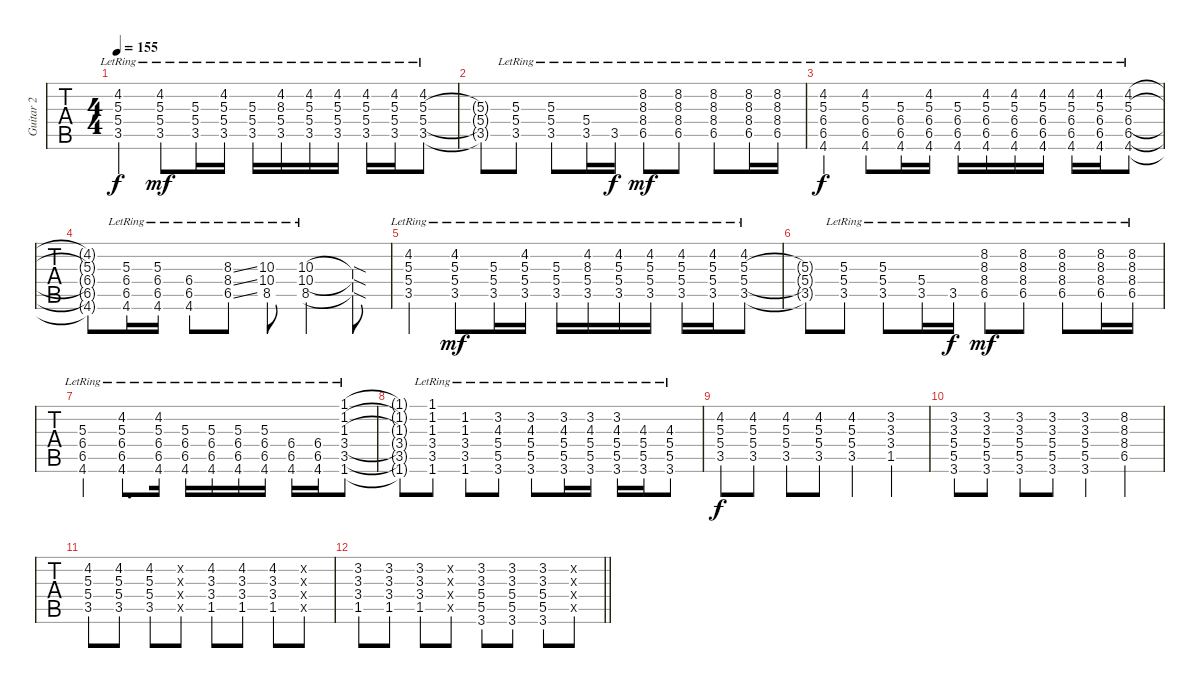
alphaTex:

\track ("Guitar 2" "Guitar 2") {instrument distortionguitar}
\staff {tabs}
\tuning (E4 B3 G3 D3 A2 E2) {hide}
\ts (4 4)
\tempo 155
\clef g2
\ks eb
(4.2{lr} 5.3{lr} 5.4{lr} 3.5{lr}).4{dy f} (4.2{lr} 5.3{lr} 5.4{lr} 3.5{lr}).8{dy mf} (5.3{lr} 5.4{lr} 3.5{lr}).16 (4.2{lr} 5.3{lr} 5.4{lr} 3.5{lr}).16 (5.3{lr} 5.4{lr} 3.5{lr}).16 (4.2{lr} 8.3{lr} 5.4{lr} 3.5{lr}).16 (4.2{lr} 5.3{lr} 5.4{lr} 3.5{lr}).16 (4.2{lr} 5.3{lr} 5.4{lr} 3.5{lr}).16 (4.2{lr} 5.3{lr} 5.4{lr} 3.5{lr}).16 (4.2{lr} 5.3{lr} 5.4{lr} 3.5{lr}).16 (4.2{lr} 5.3{lr} 5.4{lr} 3.5{lr}).8 |
(5.3{t} 5.4{t} 3.5{t}).8 (5.3{lr} 5.4{lr} 3.5{lr}).8 (5.3{lr} 5.4{lr} 3.5{lr}).8 (5.4{lr} 3.5{lr}).16 3.5{lr}.16{dy f} (8.2{lr} 8.3{lr} 8.4{lr} 6.5{lr}).8{dy mf} (8.2{lr} 8.3{lr} 8.4{lr} 6.5{lr}).8 (8.2{lr} 8.3{lr} 8.4{lr} 6.5{lr}).8 (8.2{lr} 8.3{lr} 8.4{lr} 6.5{lr}).16 (8.2{lr} 8.3{lr} 8.4{lr} 6.5{lr}).16 |
(4.2{lr} 5.3{lr} 6.4{lr} 6.5{lr} 4.6{lr}).4{dy f} (4.2{lr} 5.3{lr} 6.4{lr} 6.5{lr} 4.6{lr}).8 (5.3{lr} 6.4{lr} 6.5{lr} 4.6{lr}).16 (4.2{lr} 5.3{lr} 6.4{lr} 6.5{lr} 4.6{lr}).16 (5.3{lr} 6.4{lr} 6.5{lr} 4.6{lr}).16 (4.2{lr} 5.3{lr} 6.4{lr} 6.5{lr} 4.6{lr}).16 (4.2{lr} 5.3{lr} 6.4{lr} 6.5{lr} 4.6{lr}).16 (4.2{lr} 5.3{lr} 6.4{lr} 6.5{lr} 4.6{lr}).16 (4.2{lr} 5.3{lr} 6.4{lr} 6.5{lr} 4.6{lr}).16 (4.2{lr} 5.3{lr} 6.4{lr} 6.5{lr} 4.6{lr}).16 (4.2{lr} 5.3{lr} 6.4{lr} 6.5{lr} 4.6{lr}).8 |
(4.2{t} 5.3{t} 6.4{t} 6.5{t} 4.6{t}).8 (5.3{lr} 6.4{lr} 6.5{lr} 4.6{lr}).16 (5.3{lr} 6.4{lr} 6.5{lr} 4.6{lr}).16 (6.4{lr} 6.5{lr} 4.6{lr}).8 (8.3{ss lr} 8.4{ss lr} 6.5{ss lr}).8 (10.3{lr} 10.4{lr} 8.5{lr}).8 (10.3{lr} 10.4{lr} 8.5{lr}).4 (10.3{sod t} 10.4{sod t} 8.5{sod t}).8 |
(4.2{lr} 5.3{lr} 5.4{lr} 3.5{lr}).4 (4.2{lr} 5.3{lr} 5.4{lr} 3.5{lr}).8{dy mf} (5.3{lr} 5.4{lr} 3.5{lr}).16 (4.2{lr} 5.3{lr} 5.4{lr} 3.5{lr}).16 (5.3{lr} 5.4{lr} 3.5{lr}).16 (4.2{lr} 8.3{lr} 5.4{lr} 3.5{lr}).16 (4.2{lr} 5.3{lr} 5.4{lr} 3.5{lr}).16 (4.2{lr} 5.3{lr} 5.4{lr} 3.5{lr}).16 (4.2{lr} 5.3{lr} 5.4{lr} 3.5{lr}).16 (4.2{lr} 5.3{lr} 5.4{lr} 3.5{lr}).16 (4.2{lr} 5.3{lr} 5.4{lr} 3.5{lr}).8 |
(5.3{t} 5.4{t} 3.5{t}).8 (5.3 5.4{lr} 3.5{lr}).8 (5.3 5.4{lr} 3.5{lr}).8 (5.4 3.5{lr}).16 3.5{lr}.16{dy f} (8.2{lr} 8.3{lr} 8.4{lr} 6.5{lr}).8{dy mf} (8.2{lr} 8.3{lr} 8.4{lr} 6.5{lr}).8 (8.2{lr} 8.3{lr} 8.4{lr} 6.5{lr}).8 (8.2 8.3 8.4 6.5{lr}).16 (8.2 8.3 8.4 6.5{lr}).16 |
(5.3{lr} 6.4{lr} 6.5{lr} 4.6{lr}).4 (4.2{lr} 5.3{lr} 6.4{lr} 6.5{lr} 4.6{lr}).8{d} (4.2{lr} 5.3{lr} 6.4{lr} 6.5{lr} 4.6{lr}).16 (5.3{lr} 6.4{lr} 6.5{lr} 4.6{lr}).16 (5.3{lr} 6.4{lr} 6.5{lr} 4.6{lr}).16 (5.3{lr} 6.4{lr} 6.5{lr} 4.6{lr}).16 (5.3{lr} 6.4{lr} 6.5{lr} 4.6{lr}).16 (6.4{lr} 6.5{lr} 4.6{lr}).16 (6.4{lr} 6.5{lr} 4.6{lr}).16 (1.1{lr} 1.2{lr} 1.3{lr} 3.4{lr} 3.5{lr} 1.6{lr}).8 |
(1.1{t} 1.2{t} 1.3{t} 3.4{t} 3.5{t} 1.6{t}).8 (1.1{lr} 1.2{lr} 1.3{lr} 3.4{lr} 3.5{lr} 1.6{lr}).8 (1.2 1.3 3.4 3.5{lr} 1.6{lr}).8 (3.2 4.3 5.4 5.5{lr} 3.6{lr}).8 (3.2{lr} 4.3{lr} 5.4{lr} 5.5{lr} 3.6{lr}).8 (3.2{lr} 4.3{lr} 5.4{lr} 5.5{lr} 3.6{lr}).16 (3.2{lr} 4.3{lr} 5.4{lr} 5.5{lr} 3.6{lr}).16 (3.2{lr} 4.3{lr} 5.4{lr} 5.5{lr} 3.6{lr}).16 (4.3 5.4 5.5{lr} 3.6{lr}).16 (4.3 5.4 5.5{lr} 3.6{lr}).8 |
(4.2 5.3 5.4 3.5).8{dy f} (4.2 5.3 5.4 3.5).8 (4.2 5.3 5.4 3.5).8 (4.2 5.3 5.4 3.5).8 (4.2{st} 5.3 5.4 3.5).4 (3.2 3.3 3.4 1.5).4 |
(3.2 3.3 5.4 5.5 3.6).8 (3.2 3.3 5.4 5.5 3.6).8 (3.2 3.3 5.4 5.5 3.6).8 (3.2 3.3 5.4 5.5 3.6).8 (3.2{st} 3.3 5.4 5.5 3.6).4 (8.2 8.3 8.4 6.5).4 |
(4.2 5.3 5.4 3.5).8 (4.2 5.3 5.4 3.5).8 (4.2 5.3 5.4 3.5).8 (0.2{x} 0.3{x} 0.4{x} 0.5{x}).8 (4.2 3.3 3.4 1.5).8 (4.2 3.3 3.4 1.5).8 (4.2 3.3 3.4 1.5).8 (0.2{x} 0.3{x} 0.4{x} 0.5{x}).8 |
\barLineRight lightlight
(3.2 3.3 3.4 1.5).8 (3.2 3.3 3.4 1.5).8 (3.2 3.3 3.4 1.5).8 (0.2{x} 0.3{x} 0.4{x} 0.5{x}).8 (3.2 3.3 5.4 5.5 3.6).8 (3.2 3.3 5.4 5.5 3.6).8 (3.2 3.3 5.4 5.5 3.6).8 (0.2{x} 0.3{x} 0.4{x} 0.5{x}).8
